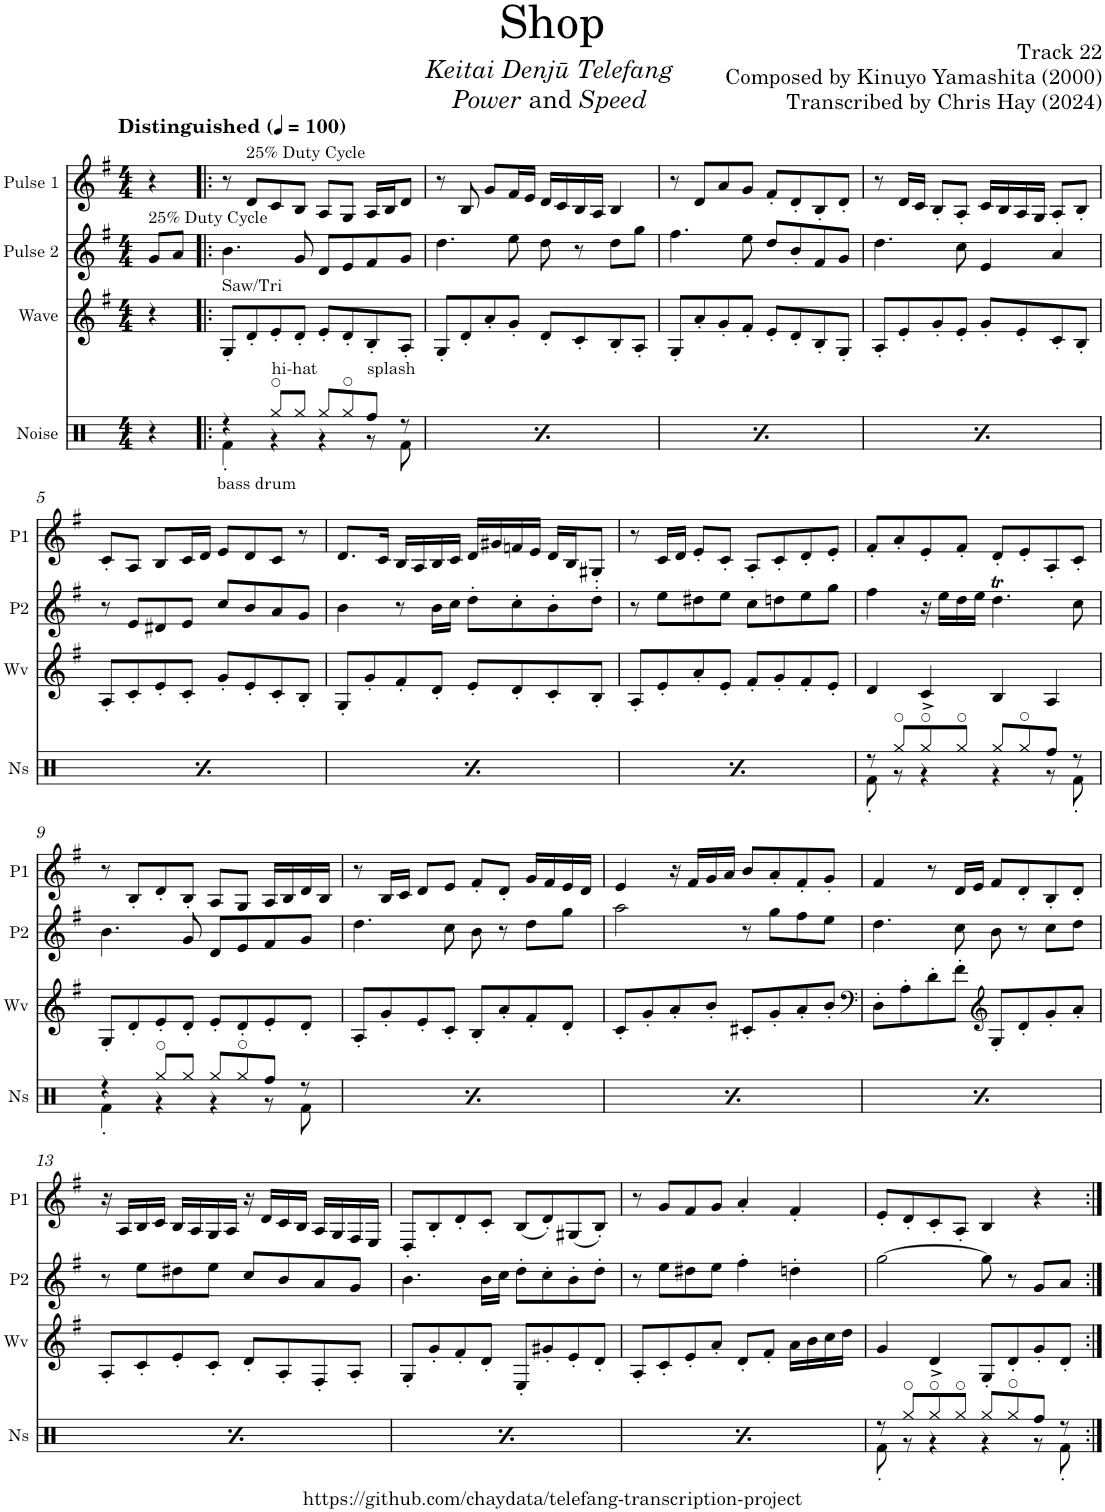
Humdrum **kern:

**kern	**kern	**kern	**kern
*part4	*part3	*part2	*part1
*staff4	*staff3	*staff2	*staff1
*I"Noise	*I"Wave	*I"Pulse 2	*I"Pulse 1
*I'Ns	*I'Wv	*I'P2	*I'P1
*clefX	*clefG2	*clefG2	*clefG2
*k[]	*k[f#]	*k[f#]	*k[f#]
*M4/4	*M4/4	*M4/4	*M4/4
*MM100	*MM100	*MM100	*MM100
=	=	=	=
!	!	!	!LO:TX:a:B:t=Distinguished
!	!	!LO:TX:a:t=25% Duty Cycle	!
4r	4r	8g/L	4r
.	.	8a/J	.
=1!|:	=1!|:	=1!|:	=1!|:
*^	*	*	*
!	!	!LO:TX:a:t=Saw/Tri	!	!
!LO:TX:b:t=bass drum	!	!	!	!
4r	4Rf'\	8G'/L	4.b\	8r
!	!	!	!	!LO:TX:a:t=25% Duty Cycle
.	.	8d'/	.	8d/L
!LO:TX:a:t=hi-hat	!	!	!	!
8Rgg/L	4r	8e'/	.	8c/
8Rgg/J	.	8d'/J	8g/	8B/J
8Rgg/L	4r	8e'/L	8d/L	8A/L
8Rgg/	.	8d'/	8e/	8G/J
!LO:TX:a:t=splash	!	!	!	!
8Rff/J	8r	8B'/	8f#/	16A/LL
.	.	.	.	16B/J
8r	8Rf\	8A'/J	8g/J	8d/J
=2	=2	=2	=2	=2
!LO:TX:b:t=bass drum	!	!	!	!
4r	4Rf'\	8G'/L	4.dd\	8r
.	.	8d'/	.	8B/
!LO:TX:a:t=hi-hat	!	!	!	!
8Rgg/L	4r	8a'/	.	8g/L
8Rgg/J	.	8g'/J	8ee\	16f#/L
.	.	.	.	16e/JJ
8Rgg/L	4r	8d'/L	8dd\	16d/LL
.	.	.	.	16c/
8Rgg/	.	8c'/	8r	16B/
.	.	.	.	16A/JJ
!LO:TX:a:t=splash	!	!	!	!
8Rff/J	8r	8B'/	8dd\L	4B/
8r	8Rf\	8A'/J	8gg\J	.
=3	=3	=3	=3	=3
!LO:TX:b:t=bass drum	!	!	!	!
4r	4Rf'\	8G'/L	4.ff#\	8r
.	.	8a'/	.	8d/L
!LO:TX:a:t=hi-hat	!	!	!	!
8Rgg/L	4r	8g'/	.	8a/
8Rgg/J	.	8f#'/J	8ee\	8g/J
8Rgg/L	4r	8e'/L	8dd/L	8f#'/L
8Rgg/	.	8d'/	8b'/	8d'/
!LO:TX:a:t=splash	!	!	!	!
8Rff/J	8r	8B'/	8f#/	8B'/
8r	8Rf\	8G'/J	8g/J	8d'/J
=4	=4	=4	=4	=4
!LO:TX:b:t=bass drum	!	!	!	!
4r	4Rf'\	8A'/L	4.dd\	8r
.	.	8e'/	.	16d/LL
.	.	.	.	16c/JJ
!LO:TX:a:t=hi-hat	!	!	!	!
8Rgg/L	4r	8g'/	.	8B'/L
8Rgg/J	.	8e'/J	8cc\	8A'/J
8Rgg/L	4r	8g'/L	4e/	16c/LL
.	.	.	.	16B/
8Rgg/	.	8e'/	.	16A/
.	.	.	.	16G/JJ
!LO:TX:a:t=splash	!	!	!	!
8Rff/J	8r	8c'/	4a/	8A'/L
8r	8Rf\	8B'/J	.	8B'/J
!!LO:LB:g=z
=5	=5	=5	=5	=5
!LO:TX:b:t=bass drum	!	!	!	!
4r	4Rf'\	8A'/L	8r	8c'/L
.	.	8c'/	8e/L	8A/J
!LO:TX:a:t=hi-hat	!	!	!	!
8Rgg/L	4r	8e'/	8d#X/	8B/L
8Rgg/J	.	8c'/J	8e/J	16c/L
.	.	.	.	16d/JJ
8Rgg/L	4r	8g'/L	8cc/L	8e/L
8Rgg/	.	8e'/	8b/	8d/
!LO:TX:a:t=splash	!	!	!	!
8Rff/J	8r	8c'/	8a/	8c/J
8r	8Rf\	8B'/J	8g/J	8r
=6	=6	=6	=6	=6
!LO:TX:b:t=bass drum	!	!	!	!
4r	4Rf'\	8G'/L	4b\	8.d/L
.	.	8g'/	.	.
.	.	.	.	16c/Jk
!LO:TX:a:t=hi-hat	!	!	!	!
8Rgg/L	4r	8f#'/	8r	16B/LL
.	.	.	.	16A/
8Rgg/J	.	8d'/J	16b\LL	16B/
.	.	.	16cc\JJ	16c/JJ
8Rgg/L	4r	8e'/L	8dd'\L	16d/LL
.	.	.	.	16g#X/
8Rgg/	.	8d'/	8cc'\	16fn/
.	.	.	.	16e/JJ
!LO:TX:a:t=splash	!	!	!	!
8Rff/J	8r	8c'/	8b'\	16d/LL
.	.	.	.	16B/J
8r	8Rf\	8B'/J	8dd'\J	8G#X'/J
=7	=7	=7	=7	=7
!LO:TX:b:t=bass drum	!	!	!	!
4r	4Rf'\	8A'/L	8r	8r
.	.	8e'/	8ee\L	16c/LL
.	.	.	.	16d/JJ
!LO:TX:a:t=hi-hat	!	!	!	!
8Rgg/L	4r	8a'/	8dd#X\	8e'/L
8Rgg/J	.	8e'/J	8ee\J	8c'/J
8Rgg/L	4r	8f#'/L	8cc\L	8A'/L
8Rgg/	.	8g'/	8ddn\	8c'/
!LO:TX:a:t=splash	!	!	!	!
8Rff/J	8r	8f#'/	8ee\	8d'/
8r	8Rf\	8e'/J	8gg\J	8e'/J
=8	=8	=8	=8	=8
8r	8Rf'\	4d/	4ff#\	8f#'/L
8Rgg/L	8r	.	.	8a'/
8Rgg^/	4r	4c/	16r	8e'/
.	.	.	16ee\LL	.
8Rgg/J	.	.	16dd\	8f#'/J
.	.	.	16ee\JJ	.
8Rgg/L	4r	4B/	4.ddT\	8d'/L
8Rgg/	.	.	.	8e'/
8Rff/J	8r	4A/	.	8A'/
8r	8Rf'\	.	8cc\	8c'/J
!!LO:LB:g=z
=9	=9	=9	=9	=9
4r	4Rf'\	8G'/L	4.b\	8r
.	.	8d'/	.	8B'/L
8Rgg/L	4r	8e'/	.	8d'/
8Rgg/J	.	8d'/J	8g/	8B'/J
8Rgg/L	4r	8e'/L	8d/L	8A/L
8Rgg/	.	8d'/	8e/	8G/J
8Rff/J	8r	8e'/	8f#/	16A/LL
.	.	.	.	16B/
8r	8Rf\	8d'/J	8g/J	16d/
.	.	.	.	16B/JJ
=10	=10	=10	=10	=10
4r	4Rf'\	8A'/L	4.dd\	8r
.	.	8g'/	.	16B/LL
.	.	.	.	16c/JJ
8Rgg/L	4r	8e'/	.	8d/L
8Rgg/J	.	8c'/J	8cc\	8e/J
8Rgg/L	4r	8B'/L	8b\	8f#'/L
8Rgg/	.	8a'/	8r	8d'/J
8Rff/J	8r	8f#'/	8dd\L	16g/LL
.	.	.	.	16f#/
8r	8Rf\	8d'/J	8gg\J	16e/
.	.	.	.	16d/JJ
=11	=11	=11	=11	=11
4r	4Rf'\	8c'/L	2aa\	4e/
.	.	8g'/	.	.
8Rgg/L	4r	8a'/	.	16r
.	.	.	.	16f#/LL
8Rgg/J	.	8b'/J	.	16g/
.	.	.	.	16a/JJ
8Rgg/L	4r	8c#X'/L	8r	8b/L
8Rgg/	.	8g'/	8gg\L	8a'/
8Rff/J	8r	8a'/	8ff#\	8f#'/
8r	8Rf\	8b'/J	8ee\J	8g'/J
=12	=12	=12	=12	=12
*	*	*clefF4	*	*
4r	4Rf'\	8D'\L	4.dd\	4f#/
.	.	8A'\	.	.
8Rgg/L	4r	8d'\	.	8r
8Rgg/J	.	8f#'\J	8cc\	16d/LL
.	.	.	.	16e/JJ
*	*	*clefG2	*	*
8Rgg/L	4r	8G'/L	8b\	8f#/L
8Rgg/	.	8d'/	8r	8d'/
8Rff/J	8r	8g'/	8cc\L	8B'/
8r	8Rf\	8a'/J	8dd\J	8d'/J
!!LO:LB:g=z
=13	=13	=13	=13	=13
4r	4Rf'\	8A'/L	8r	16r
.	.	.	.	16A/LL
.	.	8c'/	8ee\L	16B/
.	.	.	.	16c/JJ
8Rgg/L	4r	8e'/	8dd#X\	16B/LL
.	.	.	.	16A/
8Rgg/J	.	8c'/J	8ee\J	16G/
.	.	.	.	16A/JJ
8Rgg/L	4r	8d'/L	8cc/L	16r
.	.	.	.	16d/LL
8Rgg/	.	8A'/	8b/	16c/
.	.	.	.	16B/JJ
8Rff/J	8r	8F#'/	8a/	16A/LL
.	.	.	.	16G/
8r	8Rf\	8A'/J	8g/J	16F#/
.	.	.	.	16E/JJ
=14	=14	=14	=14	=14
4r	4Rf'\	8G'/L	4.b\	8D'/L
.	.	8g'/	.	8B'/
8Rgg/L	4r	8f#'/	.	8d'/
8Rgg/J	.	8d'/J	16b\LL	8c'/J
.	.	.	16cc\JJ	.
8Rgg/L	4r	8E'/L	8dd'\L	(8B/L
8Rgg/	.	8g#X'/	8cc'\	8d'/)
8Rff/J	8r	8e'/	8b'\	(8G#X/
8r	8Rf\	8d'/J	8dd'\J	8B'/J)
=15	=15	=15	=15	=15
4r	4Rf'\	8A'/L	8r	8r
.	.	8c'/	8ee\L	8g/L
8Rgg/L	4r	8e'/	8dd#X\	8f#/
8Rgg/J	.	8a'/J	8ee\J	8g/J
8Rgg/L	4r	8d'/L	4ff#'\	4a'/
8Rgg/	.	8f#'/J	.	.
8Rff/J	8r	16a\LL	4ddn'\	4f#'/
.	.	16b\	.	.
8r	8Rf\	16cc\	.	.
.	.	16dd\JJ	.	.
=16	=16	=16	=16	=16
8r	8Rf'\	4g/	[2gg\	8e'/L
8Rgg/L	8r	.	.	8d'/
8Rgg^/	4r	4d/	.	8c'/
8Rgg/J	.	.	.	8A'/J
8Rgg/L	4r	8G'/L	8gg\]	4B/
8Rgg/	.	8d'/	8r	.
8Rff/J	8r	8g'/	8g/L	4r
8r	8Rf'\	8d'/J	8a/J	.
*v	*v	*	*	*
=:|!	=:|!	=:|!	=:|!
*-	*-	*-	*-
